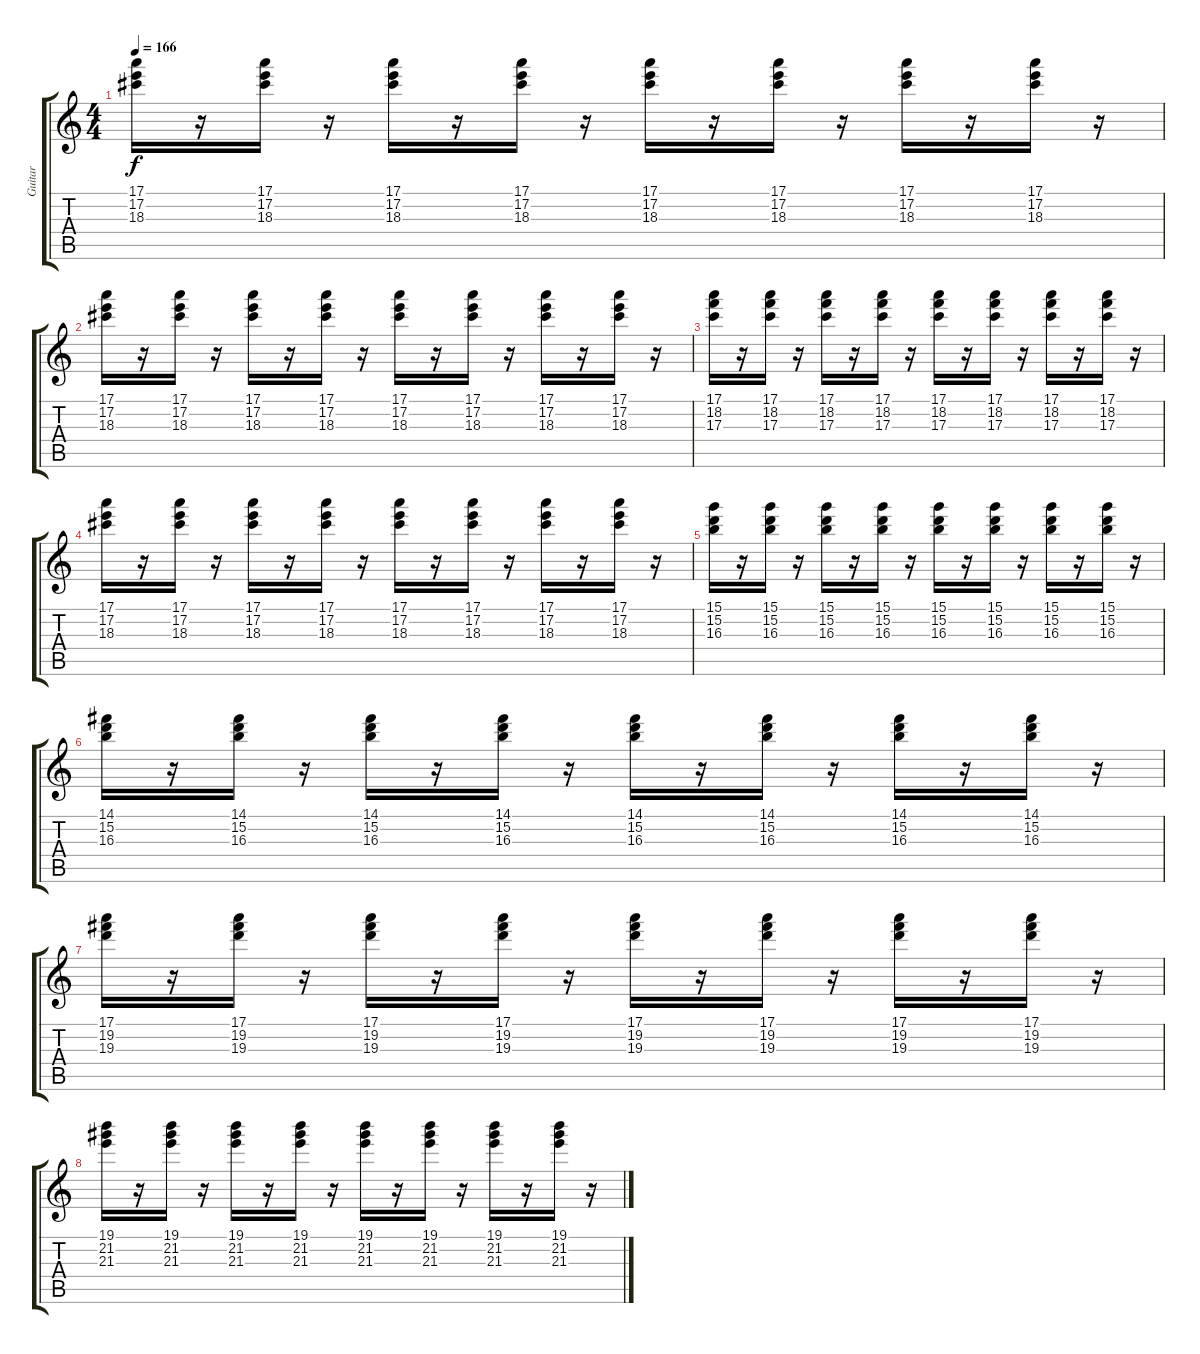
\track ("Guitar" "Guitar") {instrument distortionguitar}
\staff {score tabs}
\tuning (E4 B3 G3 D3 A2 E2) {hide}
\ts (4 4)
\tempo 166
\clef g2
\ks c
(17.1 17.2 18.3).16{dy f} r.16 (17.1 17.2 18.3).16 r.16 (17.1 17.2 18.3).16 r.16 (17.1 17.2 18.3).16 r.16 (17.1 17.2 18.3).16 r.16 (17.1 17.2 18.3).16 r.16 (17.1 17.2 18.3).16 r.16 (17.1 17.2 18.3).16 r.16 |
(17.1 17.2 18.3).16 r.16 (17.1 17.2 18.3).16 r.16 (17.1 17.2 18.3).16 r.16 (17.1 17.2 18.3).16 r.16 (17.1 17.2 18.3).16 r.16 (17.1 17.2 18.3).16 r.16 (17.1 17.2 18.3).16 r.16 (17.1 17.2 18.3).16 r.16 |
(17.1 18.2 17.3).16 r.16 (17.1 18.2 17.3).16 r.16 (17.1 18.2 17.3).16 r.16 (17.1 18.2 17.3).16 r.16 (17.1 18.2 17.3).16 r.16 (17.1 18.2 17.3).16 r.16 (17.1 18.2 17.3).16 r.16 (17.1 18.2 17.3).16 r.16 |
(17.1 17.2 18.3).16 r.16 (17.1 17.2 18.3).16 r.16 (17.1 17.2 18.3).16 r.16 (17.1 17.2 18.3).16 r.16 (17.1 17.2 18.3).16 r.16 (17.1 17.2 18.3).16 r.16 (17.1 17.2 18.3).16 r.16 (17.1 17.2 18.3).16 r.16 |
(15.1 15.2 16.3).16 r.16 (15.1 15.2 16.3).16 r.16 (15.1 15.2 16.3).16 r.16 (15.1 15.2 16.3).16 r.16 (15.1 15.2 16.3).16 r.16 (15.1 15.2 16.3).16 r.16 (15.1 15.2 16.3).16 r.16 (15.1 15.2 16.3).16 r.16 |
(14.1 15.2 16.3).16 r.16 (14.1 15.2 16.3).16 r.16 (14.1 15.2 16.3).16 r.16 (14.1 15.2 16.3).16 r.16 (14.1 15.2 16.3).16 r.16 (14.1 15.2 16.3).16 r.16 (14.1 15.2 16.3).16 r.16 (14.1 15.2 16.3).16 r.16 |
(17.1 19.2 19.3).16 r.16 (17.1 19.2 19.3).16 r.16 (17.1 19.2 19.3).16 r.16 (17.1 19.2 19.3).16 r.16 (17.1 19.2 19.3).16 r.16 (17.1 19.2 19.3).16 r.16 (17.1 19.2 19.3).16 r.16 (17.1 19.2 19.3).16 r.16 |
(19.1 21.2 21.3).16 r.16 (19.1 21.2 21.3).16 r.16 (19.1 21.2 21.3).16 r.16 (19.1 21.2 21.3).16 r.16 (19.1 21.2 21.3).16 r.16 (19.1 21.2 21.3).16 r.16 (19.1 21.2 21.3).16 r.16 (19.1 21.2 21.3).16 r.16
